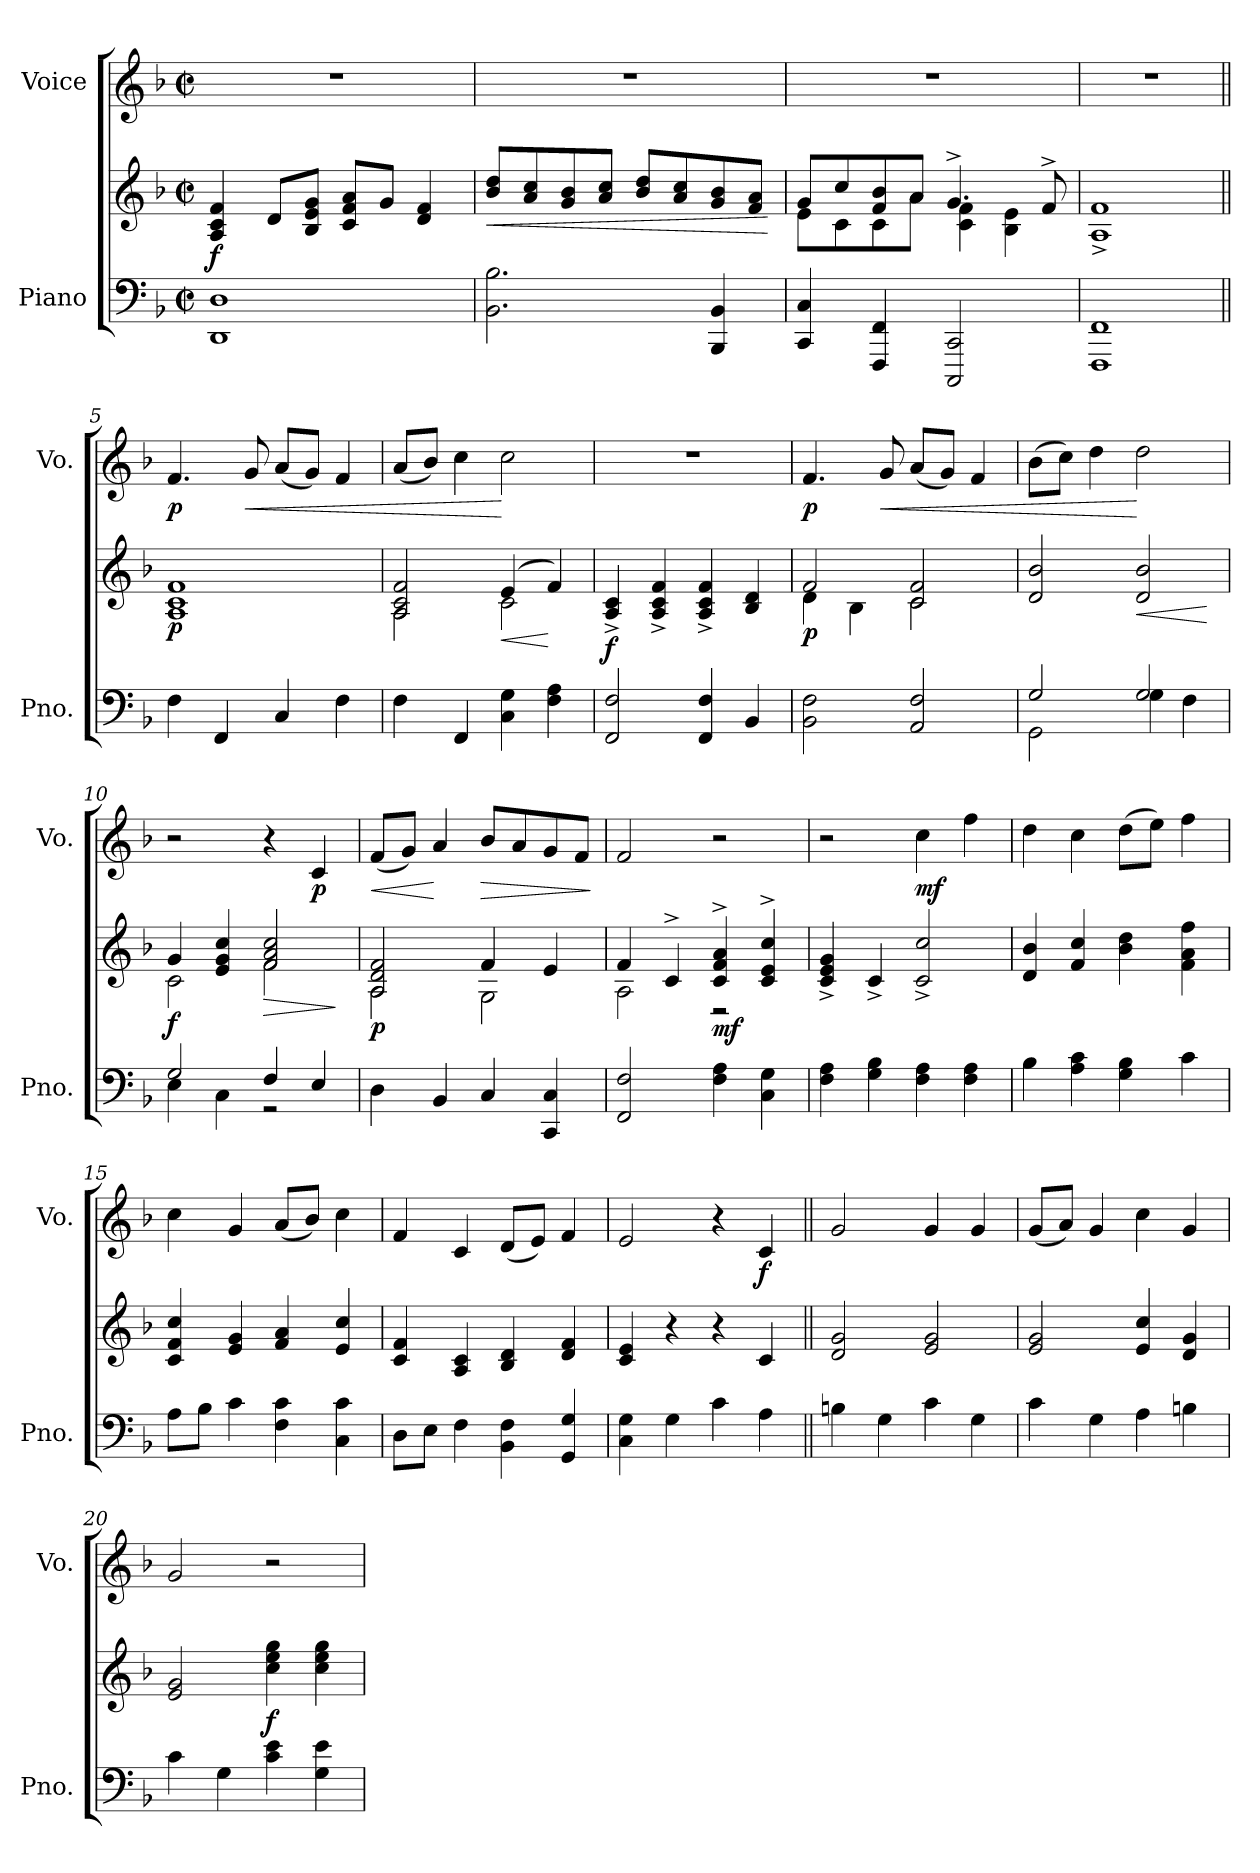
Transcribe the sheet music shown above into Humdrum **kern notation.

**kern	**kern	**dynam	**kern	**dynam
*part2	*part2	*part2	*part1	*part1
*staff3	*staff2	*staff2/3	*staff1	*staff1
*I"Piano	*	*	*I"Voice	*
*I'Pno.	*	*	*I'Vo.	*
*clefF4	*clefG2	*	*clefG2	*
*k[b-]	*k[b-]	*	*k[b-]	*
*F:	*F:	*	*F:	*
*M2/2	*M2/2	*	*M2/2	*
*met(c|)	*met(c|)	*	*met(c|)	*
=1	=1	=1	=1	=1
!	!	!LO:DY:b	!	!
1DD 1D	4A/ 4c/ 4f/	f	1r	.
.	8d/L	.	.	.
.	8B-/ 8e/ 8g/J	.	.	.
.	8c/ 8f/ 8a/L	.	.	.
.	8g/J	.	.	.
.	4d/ 4f/	.	.	.
=2	=2	=2	=2	=2
!	!	!LO:HP:b	!	!
2.BB-\ 2.B-\	8b-/ 8dd/L	<	1r	.
.	8a/ 8cc/	.	.	.
.	8g/ 8b-/	.	.	.
.	8a/ 8cc/J	.	.	.
.	8b-/ 8dd/L	.	.	.
.	8a/ 8cc/	.	.	.
4BBB-/ 4BB-/	8g/ 8b-/	.	.	.
.	8f/ 8a/J	.	.	.
.	.	[	.	.
=3	=3	=3	=3	=3
*	*^	*	*	*
4CC/ 4C/	8g/L	8e\L	.	1r	.
.	8cc/	8c\	.	.	.
4FFF/ 4FF/	8f/ 8b-/	8c\	.	.	.
.	8a/J	8a\J	.	.	.
2CCC/ 2CC/	4.g^/	4c\ 4f\	.	.	.
.	.	4B-\ 4e\	.	.	.
.	8f^/	.	.	.	.
*	*v	*v	*	*	*
=4	=4	=4	=4	=4
1FFF 1FF	1A^ 1f^	.	1r	.
=5||	=5||	=5||	=5||	=5||
!	!	!LO:DY:b	!	!LO:DY:b
4F\	1A 1c 1f	p	4.f/	p
4FF/	.	.	.	.
!	!	!	!	!LO:HP:b
.	.	.	8g/	<
4C/	.	.	(8a/L	.
.	.	.	8g/J)	.
4F\	.	.	4f/	.
=6	=6	=6	=6	=6
*	*^	*	*	*
4F\	2A/ 2c/ 2f/	2A\	.	(8a/L	.
.	.	.	.	8b-/J)	.
4FF/	.	.	.	4cc\	.
!	!	!	!LO:HP:b	!	!
4C\ 4G\	(4e/	2c\	<	2cc\	[
4F\ 4A\	4f/)	.	[	.	.
*	*v	*v	*	*	*
!!LO:LB:g=z
=7	=7	=7	=7	=7
!	!	!LO:DY:b	!	!
2FF/ 2F/	4A/^ 4c/^	f	1r	.
.	4A/^ 4c/^ 4f/^	.	.	.
4FF/ 4F/	4A/^ 4c/^ 4f/^	.	.	.
4BB-/	4B-/ 4d/	.	.	.
=8	=8	=8	=8	=8
*	*^	*	*	*
!	!	!	!LO:DY:b	!	!LO:DY:b
2BB-\ 2F\	2f/	4d\	p	4.f/	p
.	.	4B-\	.	.	.
!	!	!	!	!	!LO:HP:b
.	.	.	.	8g/	<
2AA/ 2F/	2c/ 2f/	2c\	.	(8a/L	.
.	.	.	.	8g/J)	.
.	.	.	.	4f/	.
*	*v	*v	*	*	*
=9	=9	=9	=9	=9
*^	*	*	*	*
2G/	2GG\	2d/ 2b-/	.	(8b-\L	.
.	.	.	.	8cc\J)	.
.	.	.	.	4dd\	.
!	!	!	!LO:HP:b	!	!
2G/	4G\	2d/ 2b-/	<	2dd\	[
.	4F\	.	.	.	.
*v	*v	*	*	*	*
.	.	[	.	.
=10	=10	=10	=10	=10
*^	*^	*	*	*
!	!	!	!	!LO:DY:b	!	!
2G/	4E\	4g/	2c\	f	2r	.
.	4C\	4e/ 4g/ 4cc/	.	.	.	.
!	!	!	!	!LO:HP:b	!	!
4F/	2r	2f/ 2a/ 2cc/	2f\	>	4r	.
!	!	!	!	!	!	!LO:DY:b
4E/	.	.	.	.	4c/	p
*v	*v	*	*	*	*	*
*	*v	*v	*	*	*
.	.	]	.	.
=11	=11	=11	=11	=11
*	*^	*	*	*
!	!	!	!LO:DY:b	!	!LO:HP:b
4D\	2A/ 2d/ 2f/	2A\	p	(8f/L	<
.	.	.	.	8g/J)	.
4BB-/	.	.	.	4a/	[
!	!	!	!	!	!LO:HP:b
4C/	4f/	2G\	.	8b-/L	>
.	.	.	.	8a/	.
4CC/ 4C/	4e/	.	.	8g/	.
.	.	.	.	8f/J	.
*	*v	*v	*	*	*
.	.	.	.	]
=12	=12	=12	=12	=12
*	*^	*	*	*
2FF/ 2F/	4f/	2A\	.	2f/	.
.	4c^/	.	.	.	.
!	!	!	!LO:DY:b	!	!
4F\ 4A\	4c/^ 4f/^ 4a/^	2r	mf	2r	.
4C\ 4G\	4c/^ 4e/^ 4cc/^	.	.	.	.
*	*v	*v	*	*	*
=13	=13	=13	=13	=13
4F\ 4A\	4c/^ 4e/^ 4g/^	.	2r	.
4G\ 4B-\	4c^/	.	.	.
!	!	!	!	!LO:DY:b
4F\ 4A\	2c/^ 2cc/^	.	4cc\	mf
4F\ 4A\	.	.	4ff\	.
!!LO:LB:g=z
=14	=14	=14	=14	=14
4B-\	4d/ 4b-/	.	4dd\	.
4A\ 4c\	4f/ 4cc/	.	4cc\	.
4G\ 4B-\	4b-\ 4dd\	.	(8dd\L	.
.	.	.	8ee\J)	.
4c\	4f\ 4a\ 4ff\	.	4ff\	.
=15	=15	=15	=15	=15
8A\L	4c/ 4f/ 4cc/	.	4cc\	.
8B-\J	.	.	.	.
4c\	4e/ 4g/	.	4g/	.
4F\ 4c\	4f/ 4a/	.	(8a/L	.
.	.	.	8b-/J)	.
4C\ 4c\	4e/ 4cc/	.	4cc\	.
=16	=16	=16	=16	=16
8D\L	4c/ 4f/	.	4f/	.
8E\J	.	.	.	.
4F\	4A/ 4c/	.	4c/	.
4BB-\ 4F\	4B-/ 4d/	.	(8d/L	.
.	.	.	8e/J)	.
4GG/ 4G/	4d/ 4f/	.	4f/	.
=17	=17	=17	=17	=17
4C\ 4G\	4c/ 4e/	.	2e/	.
4G\	4r	.	.	.
4c\	4r	.	4r	.
!	!	!	!	!LO:DY:b
4A\	4c/	.	4c/	f
=18||	=18||	=18||	=18||	=18||
4Bn\	2d/ 2g/	.	2g/	.
4G\	.	.	.	.
4c\	2e/ 2g/	.	4g/	.
4G\	.	.	4g/	.
=19	=19	=19	=19	=19
4c\	2e/ 2g/	.	(8g/L	.
.	.	.	8a/J)	.
4G\	.	.	4g/	.
4A\	4e/ 4cc/	.	4cc\	.
4Bn\	4d/ 4g/	.	4g/	.
=20	=20	=20	=20	=20
4c\	2e/ 2g/	.	2g/	.
4G\	.	.	.	.
!	!	!LO:DY:b	!	!
4c\ 4e\	4cc\ 4ee\ 4gg\	f	2r	.
4G\ 4e\	4cc\ 4ee\ 4gg\	.	.	.
=	=	=	=	=
*-	*-	*-	*-	*-
